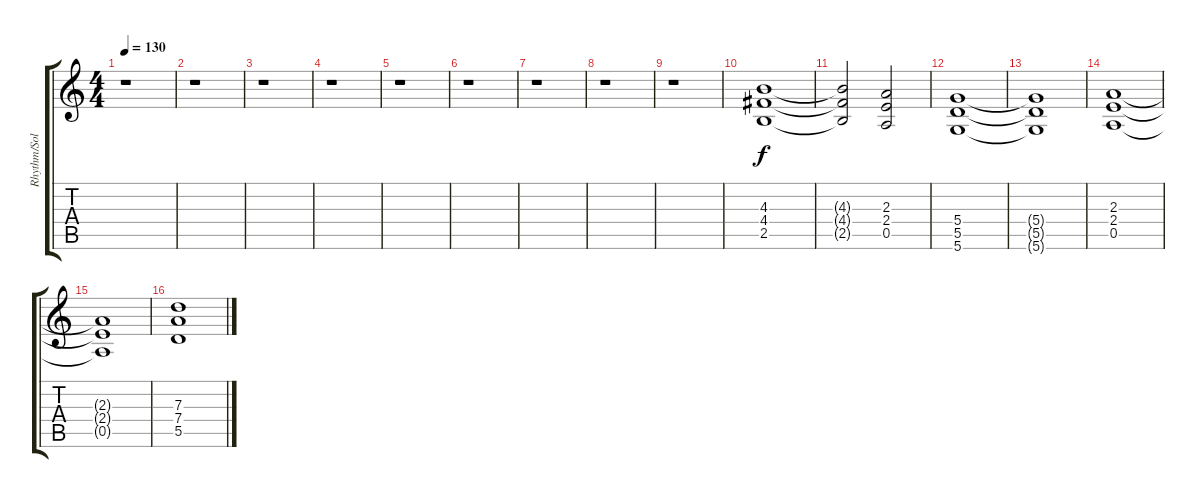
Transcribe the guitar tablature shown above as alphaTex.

\track ("Rhythm/Solo Guitar" "Rhythm/Sol") {instrument overdrivenguitar}
\staff {score tabs}
\tuning (E4 B3 G3 D3 A2 D2) {hide}
\ts (4 4)
\tempo 130
\clef g2
\ks c
r.1{dy f} |
r.1 |
r.1 |
r.1 |
r.1 |
r.1 |
r.1 |
r.1 |
r.1 |
(4.3 4.4 2.5).1 |
(4.3{t} 4.4{t} 2.5{t}).2 (2.3 2.4 0.5).2 |
(5.4 5.5 5.6).1 |
(5.4{t} 5.5{t} 5.6{t}).1 |
(2.3 2.4 0.5).1 |
(2.3{t} 2.4{t} 0.5{t}).1 |
(7.3 7.4 5.5).1
